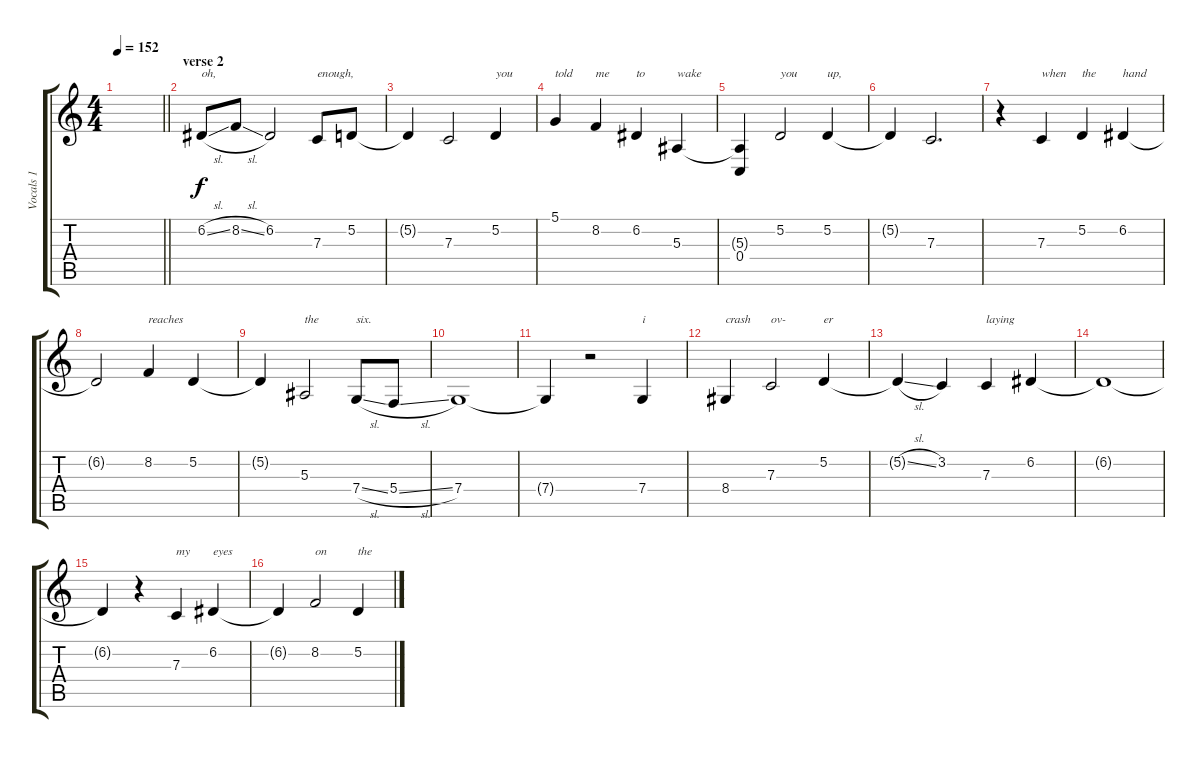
\track ("Vocals 1" "Vocals 1") {instrument clarinet}
\staff {score tabs}
\tuning (D4 A3 F3 C3 G2 C2) {hide}
\ts (4 4)
\tempo 152
\clef g2
\barLineRight lightlight
\ks c
|
\section ("" "verse 2")
6.2{sl}.8{txt "oh,"} 8.2{sl}.8 6.2.2 7.3.8{txt "enough,"} 5.2.8 |
5.2{t}.4 7.3.2 5.2.4{txt "you"} |
5.1.4{txt "told"} 8.2.4{txt "me"} 6.2.4{txt "to"} 5.3.4{txt "wake"} |
(5.3{t} 0.4).4 5.2.2{txt "you"} 5.2.4{txt "up,"} |
5.2{t}.4 7.3.2{d} |
r.4 7.3.4{txt "when"} 5.2.4{txt "the"} 6.2.4{txt "hand"} |
6.2{t}.2 8.2.4{txt "reaches"} 5.2.4 |
5.2{t}.4 5.3.2{txt "the"} 7.4{sl}.8{txt "six."} 5.4{sl}.8 |
7.4.1 |
7.4{t}.4 r.2 7.4.4{txt "i"} |
8.4.4{txt "crash"} 7.3.2{txt "ov-"} 5.2.4{txt "er"} |
5.2{sl t}.4 3.2.4 7.3.4{txt "laying"} 6.2.4 |
6.2{t}.1 |
6.2{t}.4 r.4 7.3.4{txt "my"} 6.2.4{txt "eyes"} |
6.2{t}.4 8.2.2{txt "on"} 5.2.4{txt "the"}
